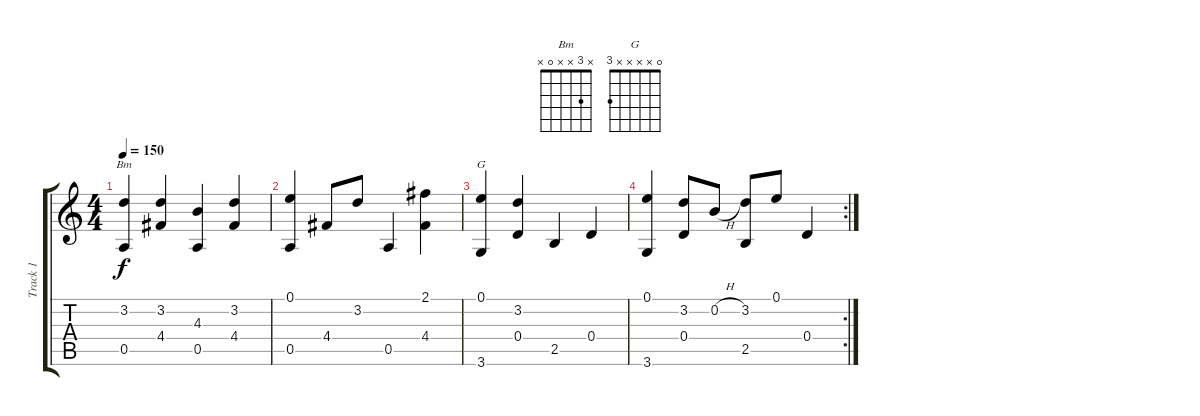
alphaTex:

\track ("Track 1" "Track 1") {instrument acousticguitarsteel}
\staff {score tabs}
\tuning (E4 B3 G3 D3 A2 E2) {hide}
\chord ("Bm" x 3 x x 0 x)
\chord ("G" 0 x x x x 3)
\ts (4 4)
\tempo 150
\clef g2
\ks c
(3.2 0.5).4{ch "Bm" dy f} (3.2 4.4).4 (4.3 0.5).4 (3.2 4.4).4 |
(0.1 0.5).4 4.4.8 3.2.8 0.5.4 (2.1 4.4).4 |
(0.1 3.6).4{ch "G"} (3.2 0.4).4 2.5.4 0.4.4 |
\rc 2
(0.1 3.6).4 (3.2 0.4).8 0.2{h}.8 (3.2 2.5).8 0.1.8 0.4.4
